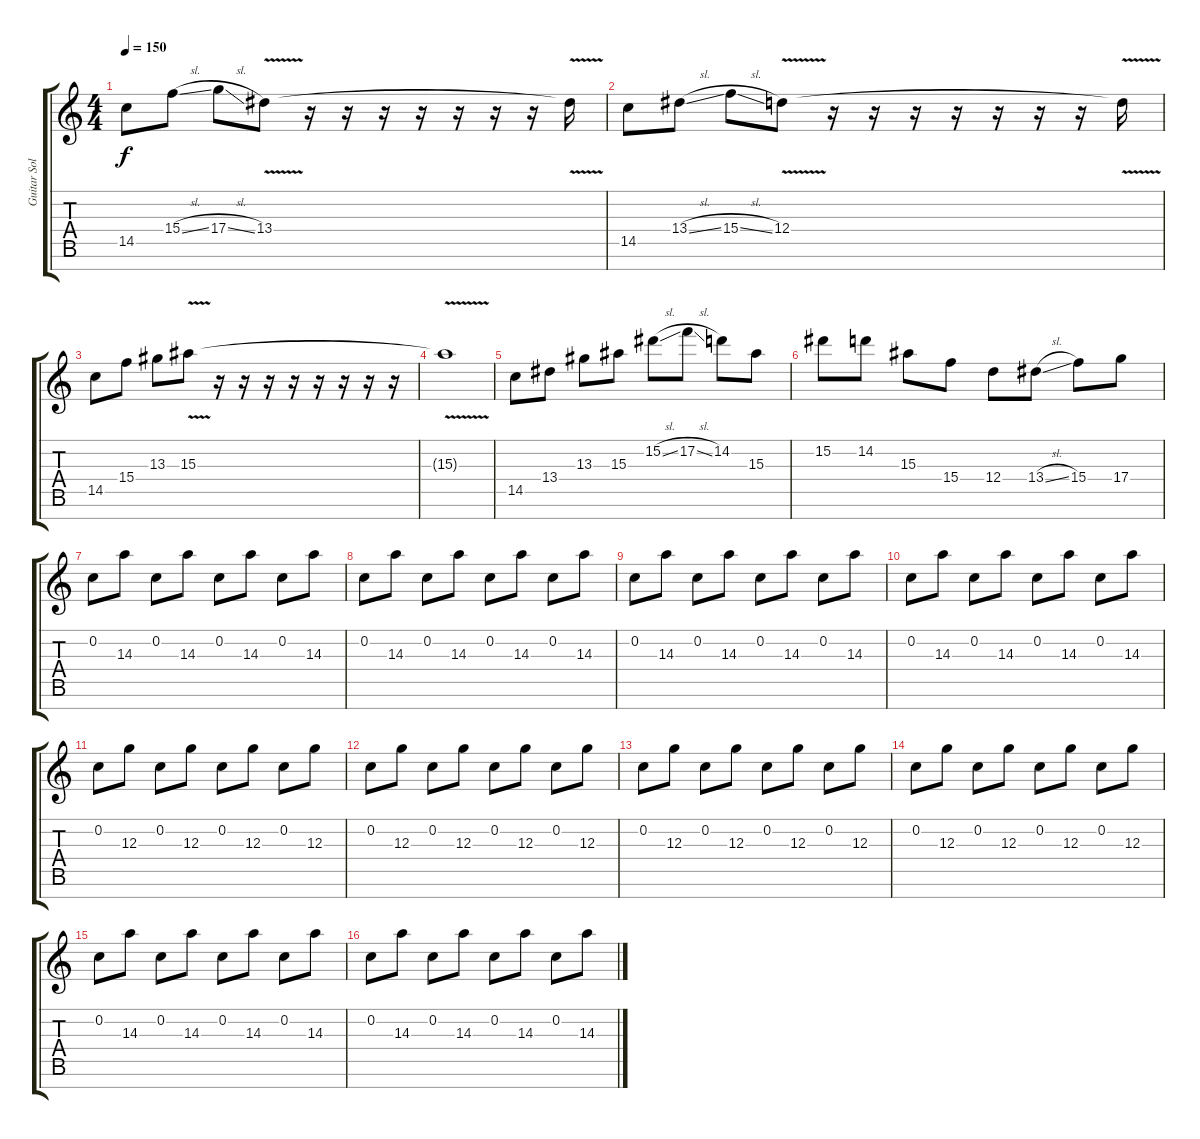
\track ("Guitar Solo" "Guitar Sol") {instrument distortionguitar}
\staff {score tabs}
\tuning (F4 C4 G3 D3 Bb2 F2 C2) {hide}
\ts (4 4)
\tempo 150
\clef g2
\ks c
14.5.8{dy f} 15.4{sl}.8 17.4{sl}.8 13.4{v}.8 r.16 r.16 r.16 r.16 r.16 r.16 r.16 13.4{t}.16 |
14.5.8 13.4{sl}.8 15.4{sl}.8 12.4{v}.8 r.16 r.16 r.16 r.16 r.16 r.16 r.16 12.4{t}.16 |
14.5.8 15.4.8 13.3.8 15.3{v}.8 r.16 r.16 r.16 r.16 r.16 r.16 r.16 r.16 |
15.3{t}.1 |
14.5.8 13.4.8 13.3.8 15.3.8 15.2{sl}.8 17.2{sl}.8 14.2.8 15.3.8 |
15.2.8 14.2.8 15.3.8 15.4.8 12.4.8 13.4{sl}.8 15.4.8 17.4.8 |
0.2.8 14.3.8 0.2.8 14.3.8 0.2.8 14.3.8 0.2.8 14.3.8 |
0.2.8 14.3.8 0.2.8 14.3.8 0.2.8 14.3.8 0.2.8 14.3.8 |
0.2.8 14.3.8 0.2.8 14.3.8 0.2.8 14.3.8 0.2.8 14.3.8 |
0.2.8 14.3.8 0.2.8 14.3.8 0.2.8 14.3.8 0.2.8 14.3.8 |
0.2.8 12.3.8 0.2.8 12.3.8 0.2.8 12.3.8 0.2.8 12.3.8 |
0.2.8 12.3.8 0.2.8 12.3.8 0.2.8 12.3.8 0.2.8 12.3.8 |
0.2.8 12.3.8 0.2.8 12.3.8 0.2.8 12.3.8 0.2.8 12.3.8 |
0.2.8 12.3.8 0.2.8 12.3.8 0.2.8 12.3.8 0.2.8 12.3.8 |
0.2.8 14.3.8 0.2.8 14.3.8 0.2.8 14.3.8 0.2.8 14.3.8 |
0.2.8 14.3.8 0.2.8 14.3.8 0.2.8 14.3.8 0.2.8 14.3.8
